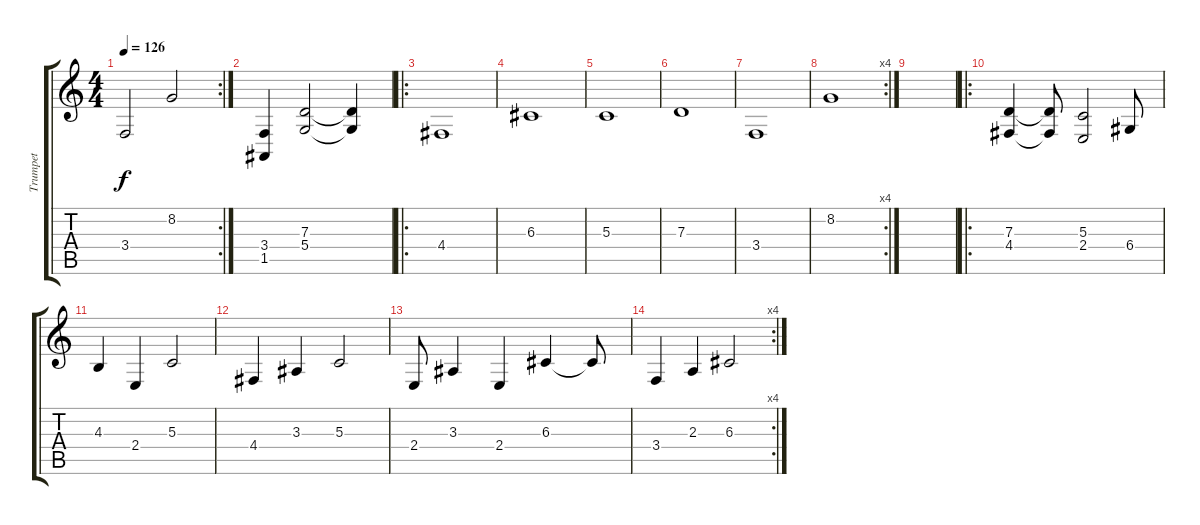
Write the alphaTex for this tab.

\track ("Trumpet" "Trumpet") {instrument trombone}
\staff {score tabs}
\tuning (E4 B3 G3 D3 A2 E2) {hide}
\rc 2
\ts (4 4)
\tempo 126
\clef g2
\ks c
3.4.2{dy f} 8.2.2 |
(3.4 1.5).4 (7.3 5.4).2 (7.3{t} 5.4{t}).4 |
\ro
4.4.1 |
6.3.1 |
5.3.1 |
7.3.1 |
3.4.1 |
\rc 4
8.2.1 |
|
\ro
(7.3 4.4).4 (7.3{t} 4.4{t}).8 (5.3 2.4).2 6.4.8 |
4.3.4 2.4.4 5.3.2 |
4.4.4 3.3.4 5.3.2 |
2.4.8 3.3.4 2.4.4 6.3.4 6.3{t}.8 |
\rc 4
3.4.4 2.3.4 6.3.2
